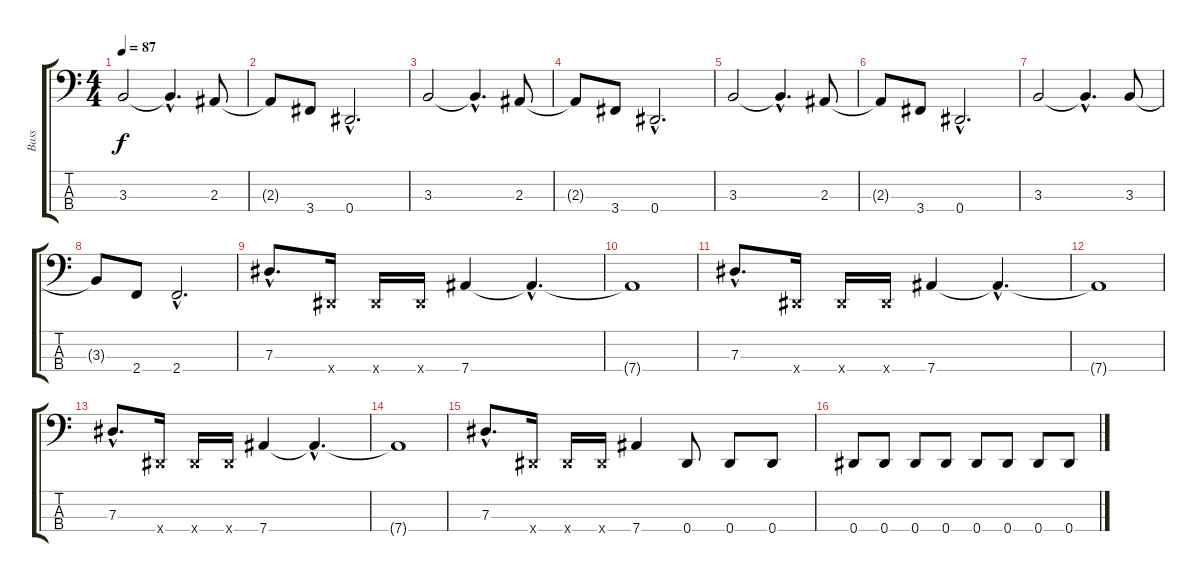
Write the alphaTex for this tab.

\track ("Bass" "Bass") {instrument electricbassfinger}
\staff {score tabs}
\tuning (Gb2 Db2 Ab1 Eb1) {hide}
\ts (4 4)
\tempo 87
\clef f4
\ks c
3.3.2{dy f} 3.3{hac t}.4{d} 2.3.8 |
2.3{t}.8 3.4.8 0.4{hac}.2{d} |
3.3.2 3.3{hac t}.4{d} 2.3.8 |
2.3{t}.8 3.4.8 0.4{hac}.2{d} |
3.3.2 3.3{hac t}.4{d} 2.3.8 |
2.3{t}.8 3.4.8 0.4{hac}.2{d} |
3.3.2 3.3{hac t}.4{d} 3.3.8 |
3.3{t}.8 2.4.8 2.4{hac}.2{d} |
7.3{hac}.8{d} 0.4{x}.16 0.4{x}.16 0.4{x}.16 7.4.4 7.4{hac t}.4{d} |
7.4{t}.1 |
7.3{hac}.8{d} 0.4{x}.16 0.4{x}.16 0.4{x}.16 7.4.4 7.4{hac t}.4{d} |
7.4{t}.1 |
7.3{hac}.8{d} 0.4{x}.16 0.4{x}.16 0.4{x}.16 7.4.4 7.4{hac t}.4{d} |
7.4{t}.1 |
7.3{hac}.8{d} 0.4{x}.16 0.4{x}.16 0.4{x}.16 7.4.4 0.4.8 0.4.8 0.4.8 |
0.4.8 0.4.8 0.4.8 0.4.8 0.4.8 0.4.8 0.4.8 0.4.8
